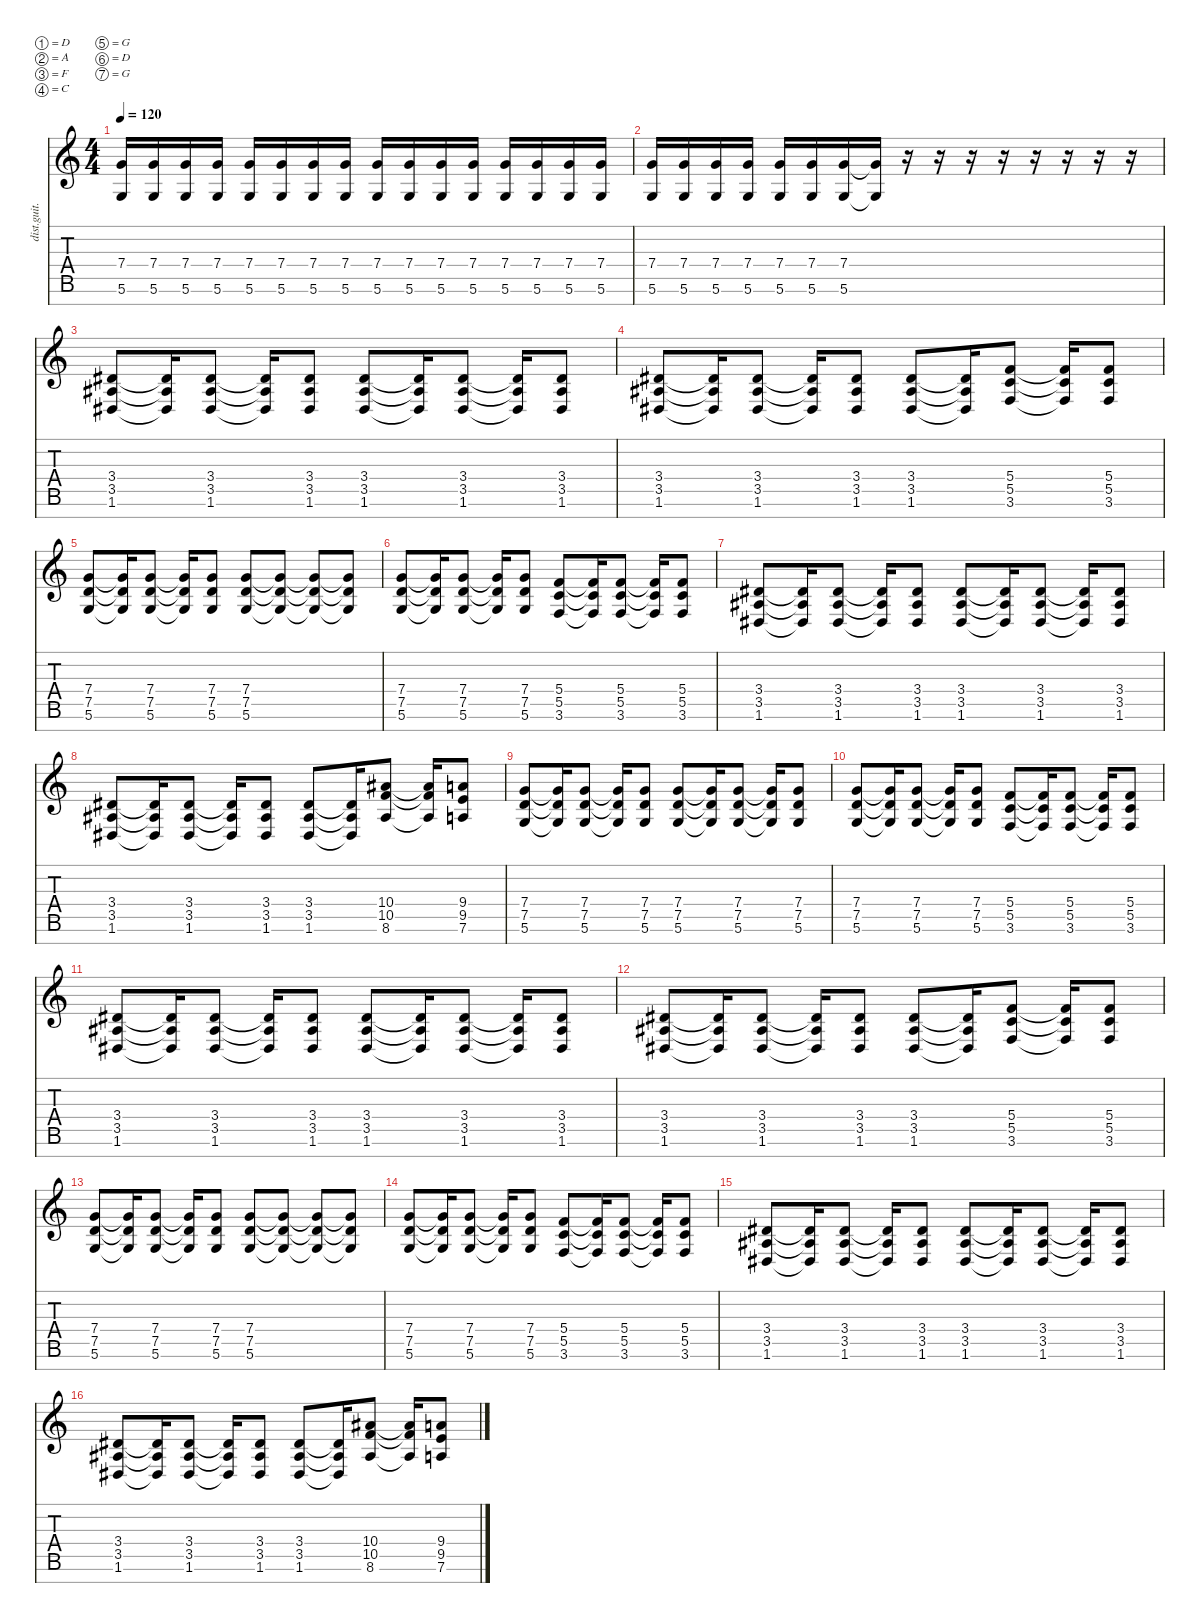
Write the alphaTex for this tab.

\defaultSystemsLayout 4
\hideDynamics
\bracketExtendMode nobrackets
\otherSystemsTrackNameOrientation horizontal
\track ("riff r" "dist.guit.") {instrument distortionguitar}
\staff {score tabs}
\tuning (D4 A3 F3 C3 G2 D2 G1)
\ts (4 4)
\tempo 120
\clef g2
\ks c
(5.6 7.4).16{dy mf beam Up} (5.6 7.4).16{beam Up} (5.6 7.4).16{beam Up} (5.6 7.4).16{beam Up} (5.6 7.4).16{beam Up} (5.6 7.4).16{beam Up} (5.6 7.4).16{beam Up} (5.6 7.4).16{beam Up} (5.6 7.4).16{beam Up} (5.6 7.4).16{beam Up} (5.6 7.4).16{beam Up} (5.6 7.4).16{beam Up} (5.6 7.4).16{beam Up} (5.6 7.4).16{beam Up} (5.6 7.4).16{beam Up} (5.6 7.4).16{beam Up} |
(5.6 7.4).16{beam Up} (5.6 7.4).16{beam Up} (5.6 7.4).16{beam Up} (5.6 7.4).16{beam Up} (5.6 7.4).16{beam Up} (5.6 7.4).16{beam Up} (5.6 7.4).16{beam Up} (5.6{t} 7.4{t}).16{beam Up} r.16{beam Up} r.16{beam Up} r.16{beam Up} r.16{beam Up} r.16{beam Up} r.16{beam Up} r.16{beam Up} r.16{beam Up} |
(1.6{acc #} 3.5{acc #} 3.4{acc #}).8{beam Up} (1.6{t acc #} 3.5{t acc #} 3.4{t acc #}).16{beam Up} (1.6{acc #} 3.5{acc #} 3.4{acc #}).8{beam Up} (1.6{t acc #} 3.5{t acc #} 3.4{t acc #}).16{beam Up} (1.6{acc #} 3.5{acc #} 3.4{acc #}).8{beam Up} (1.6{acc #} 3.5{acc #} 3.4{acc #}).8{beam Up} (1.6{t acc #} 3.5{t acc #} 3.4{t acc #}).16{beam Up} (1.6{acc #} 3.5{acc #} 3.4{acc #}).8{beam Up} (1.6{t acc #} 3.5{t acc #} 3.4{t acc #}).16{beam Up} (1.6{acc #} 3.5{acc #} 3.4{acc #}).8{beam Up} |
(1.6{acc #} 3.5{acc #} 3.4{acc #}).8{beam Up} (1.6{t acc #} 3.5{t acc #} 3.4{t acc #}).16{beam Up} (1.6{acc #} 3.5{acc #} 3.4{acc #}).8{beam Up} (1.6{t acc #} 3.5{t acc #} 3.4{t acc #}).16{beam Up} (1.6{acc #} 3.5{acc #} 3.4{acc #}).8{beam Up} (1.6{acc #} 3.5{acc #} 3.4{acc #}).8{beam Up} (1.6{t acc #} 3.5{t acc #} 3.4{t acc #}).16{beam Up} (3.6 5.5 5.4).8{beam Up} (3.6{t} 5.5{t} 5.4{t}).16{beam Up} (3.6 5.5 5.4).8{beam Up} |
(5.6 7.5 7.4).8{beam Up} (5.6{t} 7.5{t} 7.4{t}).16{beam Up} (5.6 7.5 7.4).8{beam Up} (5.6{t} 7.5{t} 7.4{t}).16{beam Up} (5.6 7.5 7.4).8{beam Up} (5.6 7.5 7.4).8{beam Up} (5.6{t} 7.5{t} 7.4{t}).8{beam Up} (5.6{t} 7.5{t} 7.4{t}).8{beam Up} (5.6{t} 7.5{t} 7.4{t}).8{beam Up} |
(5.6 7.5 7.4).8{beam Up} (5.6{t} 7.5{t} 7.4{t}).16{beam Up} (5.6 7.5 7.4).8{beam Up} (5.6{t} 7.5{t} 7.4{t}).16{beam Up} (5.6 7.5 7.4).8{beam Up} (3.6 5.5 5.4).8{beam Up} (3.6{t} 5.5{t} 5.4{t}).16{beam Up} (3.6 5.5 5.4).8{beam Up} (3.6{t} 5.5{t} 5.4{t}).16{beam Up} (3.6 5.5 5.4).8{beam Up} |
(1.6{acc #} 3.5{acc #} 3.4{acc #}).8{beam Up} (1.6{t acc #} 3.5{t acc #} 3.4{t acc #}).16{beam Up} (1.6{acc #} 3.5{acc #} 3.4{acc #}).8{beam Up} (1.6{t acc #} 3.5{t acc #} 3.4{t acc #}).16{beam Up} (1.6{acc #} 3.5{acc #} 3.4{acc #}).8{beam Up} (1.6{acc #} 3.5{acc #} 3.4{acc #}).8{beam Up} (1.6{t acc #} 3.5{t acc #} 3.4{t acc #}).16{beam Up} (1.6{acc #} 3.5{acc #} 3.4{acc #}).8{beam Up} (1.6{t acc #} 3.5{t acc #} 3.4{t acc #}).16{beam Up} (1.6{acc #} 3.5{acc #} 3.4{acc #}).8{beam Up} |
(1.6{acc #} 3.5{acc #} 3.4{acc #}).8{beam Up} (1.6{t acc #} 3.5{t acc #} 3.4{t acc #}).16{beam Up} (1.6{acc #} 3.5{acc #} 3.4{acc #}).8{beam Up} (1.6{t acc #} 3.5{t acc #} 3.4{t acc #}).16{beam Up} (1.6{acc #} 3.5{acc #} 3.4{acc #}).8{beam Up} (1.6{acc #} 3.5{acc #} 3.4{acc #}).8{beam Up} (1.6{t acc #} 3.5{t acc #} 3.4{t acc #}).16{beam Up} (8.6{acc #} 10.5 10.4{acc #}).8{beam Up} (8.6{t acc #} 10.5{t} 10.4{t acc #}).16{beam Up} (7.6 9.5 9.4).8{beam Up} |
(5.6 7.5 7.4).8{beam Up} (5.6{t} 7.5{t} 7.4{t}).16{beam Up} (5.6 7.5 7.4).8{beam Up} (5.6{t} 7.5{t} 7.4{t}).16{beam Up} (5.6 7.5 7.4).8{beam Up} (5.6 7.5 7.4).8{beam Up} (5.6{t} 7.5{t} 7.4{t}).16{beam Up} (5.6 7.5 7.4).8{beam Up} (5.6{t} 7.5{t} 7.4{t}).16{beam Up} (5.6 7.5 7.4).8{beam Up} |
(5.6 7.5 7.4).8{beam Up} (5.6{t} 7.5{t} 7.4{t}).16{beam Up} (5.6 7.5 7.4).8{beam Up} (5.6{t} 7.5{t} 7.4{t}).16{beam Up} (5.6 7.5 7.4).8{beam Up} (3.6 5.5 5.4).8{beam Up} (3.6{t} 5.5{t} 5.4{t}).16{beam Up} (3.6 5.5 5.4).8{beam Up} (3.6{t} 5.5{t} 5.4{t}).16{beam Up} (3.6 5.5 5.4).8{beam Up} |
(1.6{acc #} 3.5{acc #} 3.4{acc #}).8{beam Up} (1.6{t acc #} 3.5{t acc #} 3.4{t acc #}).16{beam Up} (1.6{acc #} 3.5{acc #} 3.4{acc #}).8{beam Up} (1.6{t acc #} 3.5{t acc #} 3.4{t acc #}).16{beam Up} (1.6{acc #} 3.5{acc #} 3.4{acc #}).8{beam Up} (1.6{acc #} 3.5{acc #} 3.4{acc #}).8{beam Up} (1.6{t acc #} 3.5{t acc #} 3.4{t acc #}).16{beam Up} (1.6{acc #} 3.5{acc #} 3.4{acc #}).8{beam Up} (1.6{t acc #} 3.5{t acc #} 3.4{t acc #}).16{beam Up} (1.6{acc #} 3.5{acc #} 3.4{acc #}).8{beam Up} |
(1.6{acc #} 3.5{acc #} 3.4{acc #}).8{beam Up} (1.6{t acc #} 3.5{t acc #} 3.4{t acc #}).16{beam Up} (1.6{acc #} 3.5{acc #} 3.4{acc #}).8{beam Up} (1.6{t acc #} 3.5{t acc #} 3.4{t acc #}).16{beam Up} (1.6{acc #} 3.5{acc #} 3.4{acc #}).8{beam Up} (1.6{acc #} 3.5{acc #} 3.4{acc #}).8{beam Up} (1.6{t acc #} 3.5{t acc #} 3.4{t acc #}).16{beam Up} (3.6 5.5 5.4).8{beam Up} (3.6{t} 5.5{t} 5.4{t}).16{beam Up} (3.6 5.5 5.4).8{beam Up} |
(5.6 7.5 7.4).8{beam Up} (5.6{t} 7.5{t} 7.4{t}).16{beam Up} (5.6 7.5 7.4).8{beam Up} (5.6{t} 7.5{t} 7.4{t}).16{beam Up} (5.6 7.5 7.4).8{beam Up} (5.6 7.5 7.4).8{beam Up} (5.6{t} 7.5{t} 7.4{t}).8{beam Up} (5.6{t} 7.5{t} 7.4{t}).8{beam Up} (5.6{t} 7.5{t} 7.4{t}).8{beam Up} |
(5.6 7.5 7.4).8{beam Up} (5.6{t} 7.5{t} 7.4{t}).16{beam Up} (5.6 7.5 7.4).8{beam Up} (5.6{t} 7.5{t} 7.4{t}).16{beam Up} (5.6 7.5 7.4).8{beam Up} (3.6 5.5 5.4).8{beam Up} (3.6{t} 5.5{t} 5.4{t}).16{beam Up} (3.6 5.5 5.4).8{beam Up} (3.6{t} 5.5{t} 5.4{t}).16{beam Up} (3.6 5.5 5.4).8{beam Up} |
(1.6{acc #} 3.5{acc #} 3.4{acc #}).8{beam Up} (1.6{t acc #} 3.5{t acc #} 3.4{t acc #}).16{beam Up} (1.6{acc #} 3.5{acc #} 3.4{acc #}).8{beam Up} (1.6{t acc #} 3.5{t acc #} 3.4{t acc #}).16{beam Up} (1.6{acc #} 3.5{acc #} 3.4{acc #}).8{beam Up} (1.6{acc #} 3.5{acc #} 3.4{acc #}).8{beam Up} (1.6{t acc #} 3.5{t acc #} 3.4{t acc #}).16{beam Up} (1.6{acc #} 3.5{acc #} 3.4{acc #}).8{beam Up} (1.6{t acc #} 3.5{t acc #} 3.4{t acc #}).16{beam Up} (1.6{acc #} 3.5{acc #} 3.4{acc #}).8{beam Up} |
(1.6{acc #} 3.5{acc #} 3.4{acc #}).8{beam Up} (1.6{t acc #} 3.5{t acc #} 3.4{t acc #}).16{beam Up} (1.6{acc #} 3.5{acc #} 3.4{acc #}).8{beam Up} (1.6{t acc #} 3.5{t acc #} 3.4{t acc #}).16{beam Up} (1.6{acc #} 3.5{acc #} 3.4{acc #}).8{beam Up} (1.6{acc #} 3.5{acc #} 3.4{acc #}).8{beam Up} (1.6{t acc #} 3.5{t acc #} 3.4{t acc #}).16{beam Up} (8.6{acc #} 10.5 10.4{acc #}).8{beam Up} (8.6{t acc #} 10.5{t} 10.4{t acc #}).16{beam Up} (7.6 9.5 9.4).8{beam Up}
